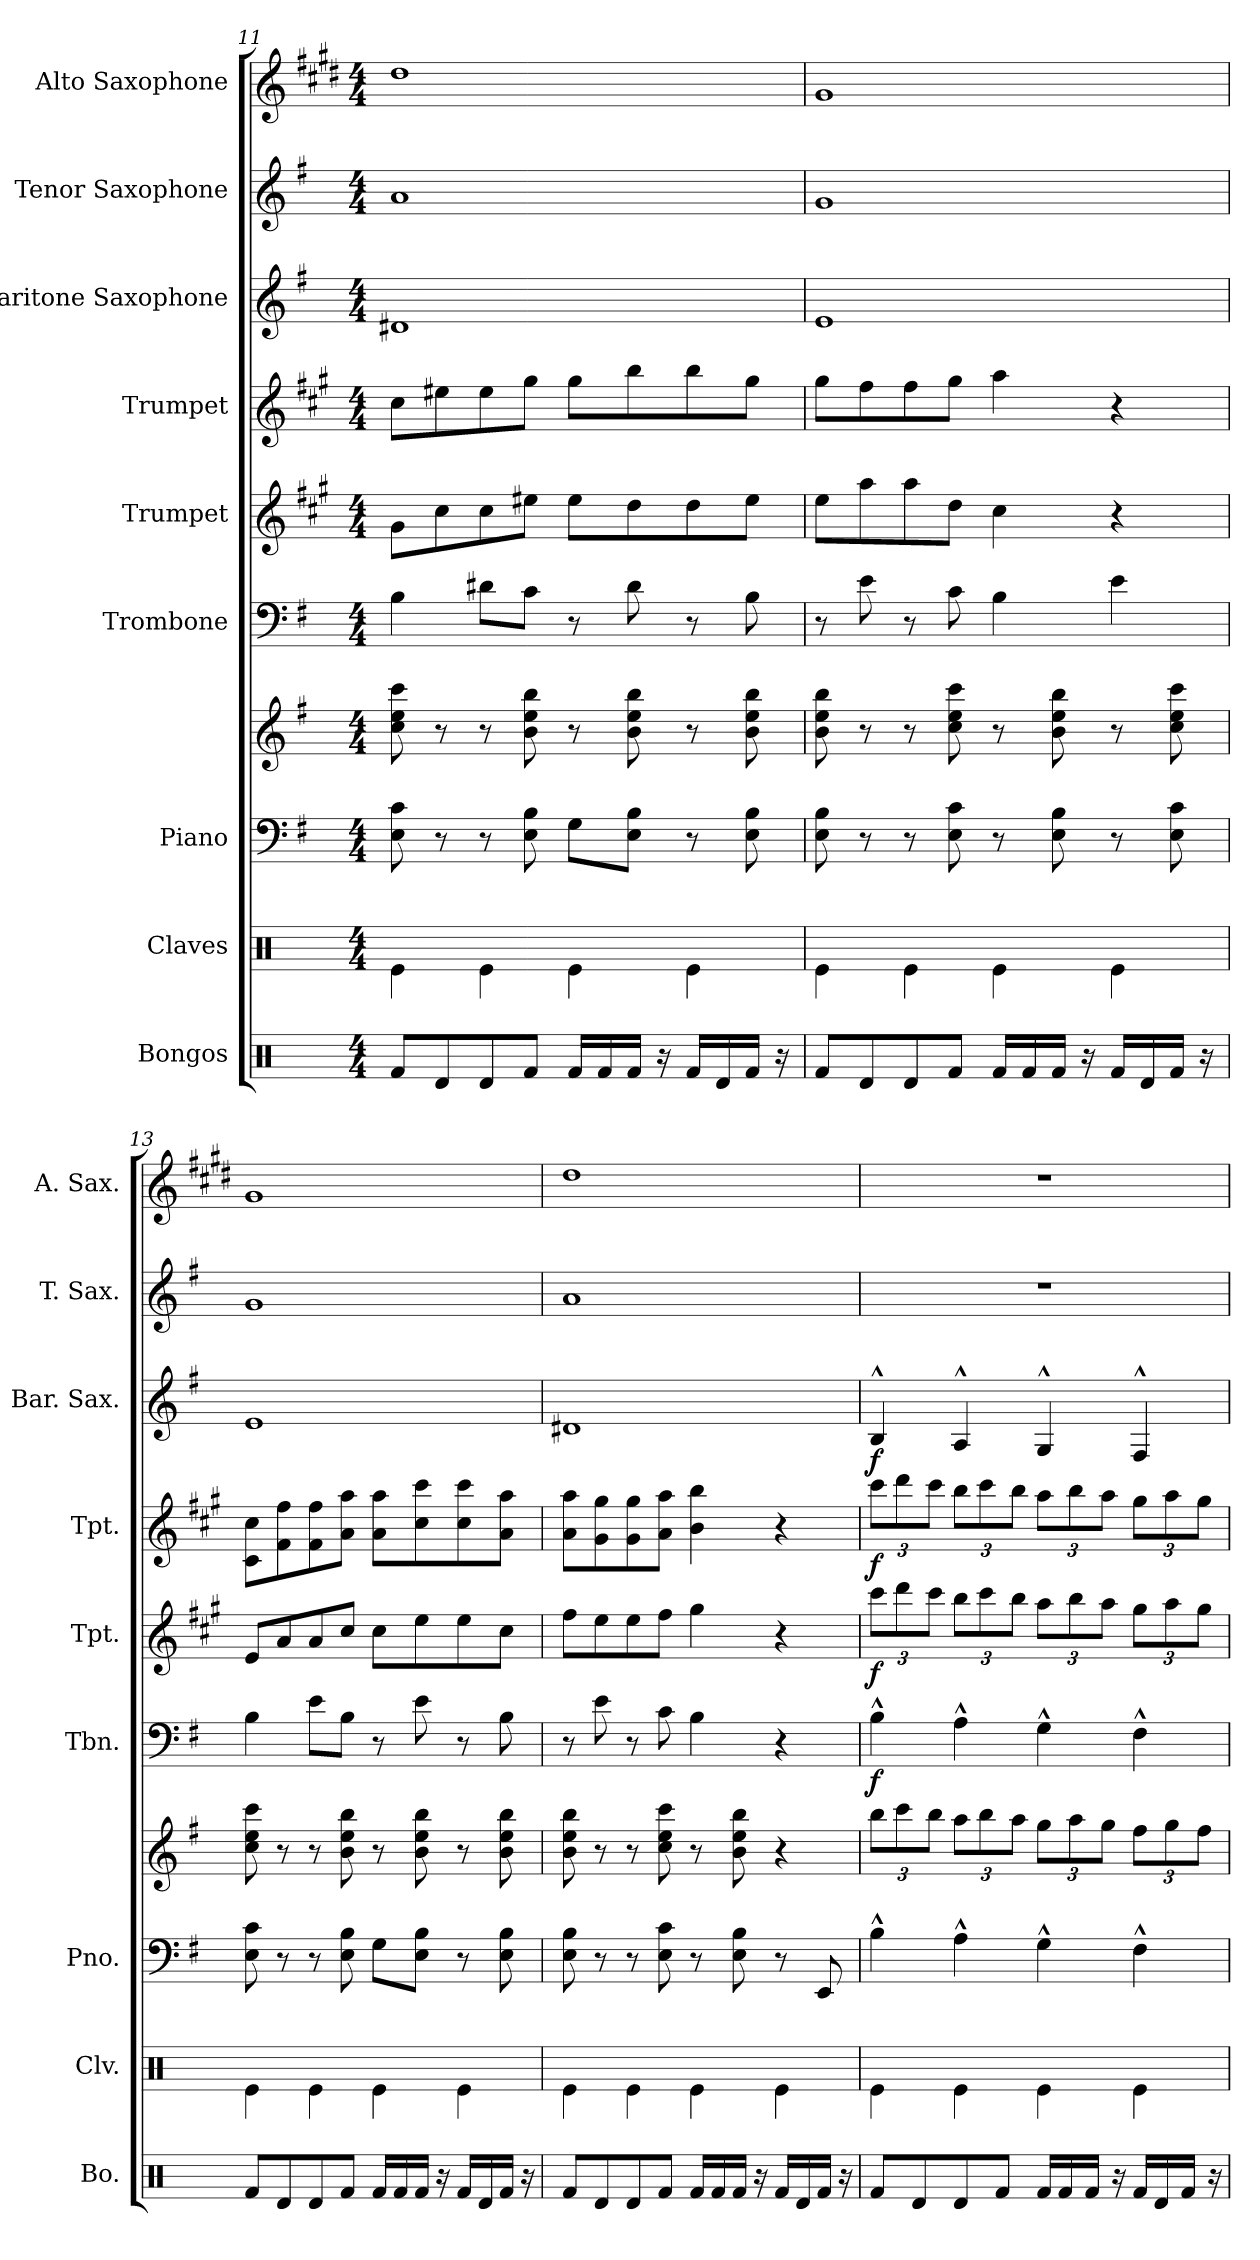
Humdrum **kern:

**kern	**kern	**kern	**kern	**kern	**dynam	**kern	**dynam	**kern	**dynam	**kern	**dynam	**kern	**kern
*part9	*part8	*part7	*part7	*part6	*part6	*part5	*part5	*part4	*part4	*part3	*part3	*part2	*part1
*staff10	*staff9	*staff8	*staff7	*staff6	*staff6	*staff5	*staff5	*staff4	*staff4	*staff3	*staff3	*staff2	*staff1
*I"Bongos	*I"Claves	*I"Piano	*	*I"Trombone	*	*I"Trumpet	*	*I"Trumpet	*	*I"Baritone Saxophone	*	*I"Tenor Saxophone	*I"Alto Saxophone
*I'Bo.	*I'Clv.	*I'Pno.	*	*I'Tbn.	*	*I'Tpt.	*	*I'Tpt.	*	*I'Bar. Sax.	*	*I'T. Sax.	*I'A. Sax.
*clefX	*clefX	*clefF4	*clefG2	*clefF4	*	*clefG2	*	*clefG2	*	*clefG2	*	*clefG2	*clefG2
*	*	*	*	*	*	*ITrd1c2	*	*ITrd1c2	*	*ITrd12c21	*	*ITrd8c14	*ITrd5c9
*k[]	*k[]	*k[f#]	*k[f#]	*k[f#]	*	*k[f#]	*	*k[f#]	*	*k[f#]	*	*k[f#]	*k[f#]
*M4/4	*M4/4	*M4/4	*M4/4	*M4/4	*	*M4/4	*	*M4/4	*	*M4/4	*	*M4/4	*M4/4
=11	=11	=11	=11	=11	=11	=11	=11	=11	=11	=11	=11	=11	=11
8Rf/L	4Re\	8E\ 8c\	8cc\ 8ee\ 8ccc\	4B\	.	8f#\L	.	8b\L	.	1D#X	.	1A	1f#
8Rd/	.	8r	8r	.	.	8b\	.	8dd#X\	.	.	.	.	.
8Rd/	4Re\	8r	8r	8d#X\L	.	8b\	.	8dd#\	.	.	.	.	.
8Rf/J	.	8E\ 8B\	8b\ 8ee\ 8bb\	8c\J	.	8dd#X\J	.	8ff#\J	.	.	.	.	.
16Rf/LL	4Re\	8G\L	8r	8r	.	8dd#\L	.	8ff#\L	.	.	.	.	.
16Rf/	.	.	.	.	.	.	.	.	.	.	.	.	.
16Rf/JJ	.	8E\ 8B\J	8b\ 8ee\ 8bb\	8d#\	.	8cc\	.	8aa\	.	.	.	.	.
16r	.	.	.	.	.	.	.	.	.	.	.	.	.
16Rf/LL	4Re\	8r	8r	8r	.	8cc\	.	8aa\	.	.	.	.	.
16Rd/	.	.	.	.	.	.	.	.	.	.	.	.	.
16Rf/JJ	.	8E\ 8B\	8b\ 8ee\ 8bb\	8B\	.	8dd#\J	.	8ff#\J	.	.	.	.	.
16r	.	.	.	.	.	.	.	.	.	.	.	.	.
!!LO:PB:g=z
=12	=12	=12	=12	=12	=12	=12	=12	=12	=12	=12	=12	=12	=12
8Rf/L	4Re\	8E\ 8B\	8b\ 8ee\ 8bb\	8r	.	8dd\L	.	8ff#\L	.	1E	.	1G	1B
8Rd/	.	8r	8r	8e\	.	8gg\	.	8ee\	.	.	.	.	.
8Rd/	4Re\	8r	8r	8r	.	8gg\	.	8ee\	.	.	.	.	.
8Rf/J	.	8E\ 8c\	8cc\ 8ee\ 8ccc\	8c\	.	8cc\J	.	8ff#\J	.	.	.	.	.
16Rf/LL	4Re\	8r	8r	4B\	.	4b\	.	4gg\	.	.	.	.	.
16Rf/	.	.	.	.	.	.	.	.	.	.	.	.	.
16Rf/JJ	.	8E\ 8B\	8b\ 8ee\ 8bb\	.	.	.	.	.	.	.	.	.	.
16r	.	.	.	.	.	.	.	.	.	.	.	.	.
16Rf/LL	4Re\	8r	8r	4e\	.	4r	.	4r	.	.	.	.	.
16Rd/	.	.	.	.	.	.	.	.	.	.	.	.	.
16Rf/JJ	.	8E\ 8c\	8cc\ 8ee\ 8ccc\	.	.	.	.	.	.	.	.	.	.
16r	.	.	.	.	.	.	.	.	.	.	.	.	.
=13	=13	=13	=13	=13	=13	=13	=13	=13	=13	=13	=13	=13	=13
8Rf/L	4Re\	8E\ 8c\	8cc\ 8ee\ 8ccc\	4B\	.	8d/L	.	8B\ 8b\L	.	1E	.	1G	1B
8Rd/	.	8r	8r	.	.	8g/	.	8e\ 8ee\	.	.	.	.	.
8Rd/	4Re\	8r	8r	8e\L	.	8g/	.	8e\ 8ee\	.	.	.	.	.
8Rf/J	.	8E\ 8B\	8b\ 8ee\ 8bb\	8B\J	.	8b/J	.	8g\ 8gg\J	.	.	.	.	.
16Rf/LL	4Re\	8G\L	8r	8r	.	8b\L	.	8g\ 8gg\L	.	.	.	.	.
16Rf/	.	.	.	.	.	.	.	.	.	.	.	.	.
16Rf/JJ	.	8E\ 8B\J	8b\ 8ee\ 8bb\	8e\	.	8dd\	.	8b\ 8bb\	.	.	.	.	.
16r	.	.	.	.	.	.	.	.	.	.	.	.	.
16Rf/LL	4Re\	8r	8r	8r	.	8dd\	.	8b\ 8bb\	.	.	.	.	.
16Rd/	.	.	.	.	.	.	.	.	.	.	.	.	.
16Rf/JJ	.	8E\ 8B\	8b\ 8ee\ 8bb\	8B\	.	8b\J	.	8g\ 8gg\J	.	.	.	.	.
16r	.	.	.	.	.	.	.	.	.	.	.	.	.
=14	=14	=14	=14	=14	=14	=14	=14	=14	=14	=14	=14	=14	=14
8Rf/L	4Re\	8E\ 8B\	8b\ 8ee\ 8bb\	8r	.	8ee\L	.	8g\ 8gg\L	.	1D#X	.	1A	1f#
8Rd/	.	8r	8r	8e\	.	8dd\	.	8f#\ 8ff#\	.	.	.	.	.
8Rd/	4Re\	8r	8r	8r	.	8dd\	.	8f#\ 8ff#\	.	.	.	.	.
8Rf/J	.	8E\ 8c\	8cc\ 8ee\ 8ccc\	8c\	.	8ee\J	.	8g\ 8gg\J	.	.	.	.	.
16Rf/LL	4Re\	8r	8r	4B\	.	4ff#\	.	4a\ 4aa\	.	.	.	.	.
16Rf/	.	.	.	.	.	.	.	.	.	.	.	.	.
16Rf/JJ	.	8E\ 8B\	8b\ 8ee\ 8bb\	.	.	.	.	.	.	.	.	.	.
16r	.	.	.	.	.	.	.	.	.	.	.	.	.
16Rf/LL	4Re\	8r	4r	4r	.	4r	.	4r	.	.	.	.	.
16Rd/	.	.	.	.	.	.	.	.	.	.	.	.	.
16Rf/JJ	.	8EE/	.	.	.	.	.	.	.	.	.	.	.
16r	.	.	.	.	.	.	.	.	.	.	.	.	.
!!LO:PB:g=z
=15	=15	=15	=15	=15	=15	=15	=15	=15	=15	=15	=15	=15	=15
*	*	*	*Xbrackettup	*	*	*Xbrackettup	*	*Xbrackettup	*	*	*	*	*
!	!	!	!	!	!LO:DY:b	!	!LO:DY:b	!	!LO:DY:b	!	!LO:DY:b	!	!
8Rf/L	4Re\	4B^^\	12bb\L	4B^^\	f	12bb\L	f	12bb\L	f	4BB^^/	f	1r	1r
.	.	.	12ccc\	.	.	12ccc\	.	12ccc\	.	.	.	.	.
8Rd/	.	.	.	.	.	.	.	.	.	.	.	.	.
.	.	.	12bb\J	.	.	12bb\J	.	12bb\J	.	.	.	.	.
8Rd/	4Re\	4A^^\	12aa\L	4A^^\	.	12aa\L	.	12aa\L	.	4AA^^/	.	.	.
.	.	.	12bb\	.	.	12bb\	.	12bb\	.	.	.	.	.
8Rf/J	.	.	.	.	.	.	.	.	.	.	.	.	.
.	.	.	12aa\J	.	.	12aa\J	.	12aa\J	.	.	.	.	.
16Rf/LL	4Re\	4G^^\	12gg\L	4G^^\	.	12gg\L	.	12gg\L	.	4GG^^/	.	.	.
16Rf/	.	.	.	.	.	.	.	.	.	.	.	.	.
.	.	.	12aa\	.	.	12aa\	.	12aa\	.	.	.	.	.
16Rf/JJ	.	.	.	.	.	.	.	.	.	.	.	.	.
.	.	.	12gg\J	.	.	12gg\J	.	12gg\J	.	.	.	.	.
16r	.	.	.	.	.	.	.	.	.	.	.	.	.
16Rf/LL	4Re\	4F#^^\	12ff#\L	4F#^^\	.	12ff#\L	.	12ff#\L	.	4FF#^^/	.	.	.
16Rd/	.	.	.	.	.	.	.	.	.	.	.	.	.
.	.	.	12gg\	.	.	12gg\	.	12gg\	.	.	.	.	.
16Rf/JJ	.	.	.	.	.	.	.	.	.	.	.	.	.
.	.	.	12ff#\J	.	.	12ff#\J	.	12ff#\J	.	.	.	.	.
16r	.	.	.	.	.	.	.	.	.	.	.	.	.
=	=	=	=	=	=	=	=	=	=	=	=	=	=
*-	*-	*-	*-	*-	*-	*-	*-	*-	*-	*-	*-	*-	*-
